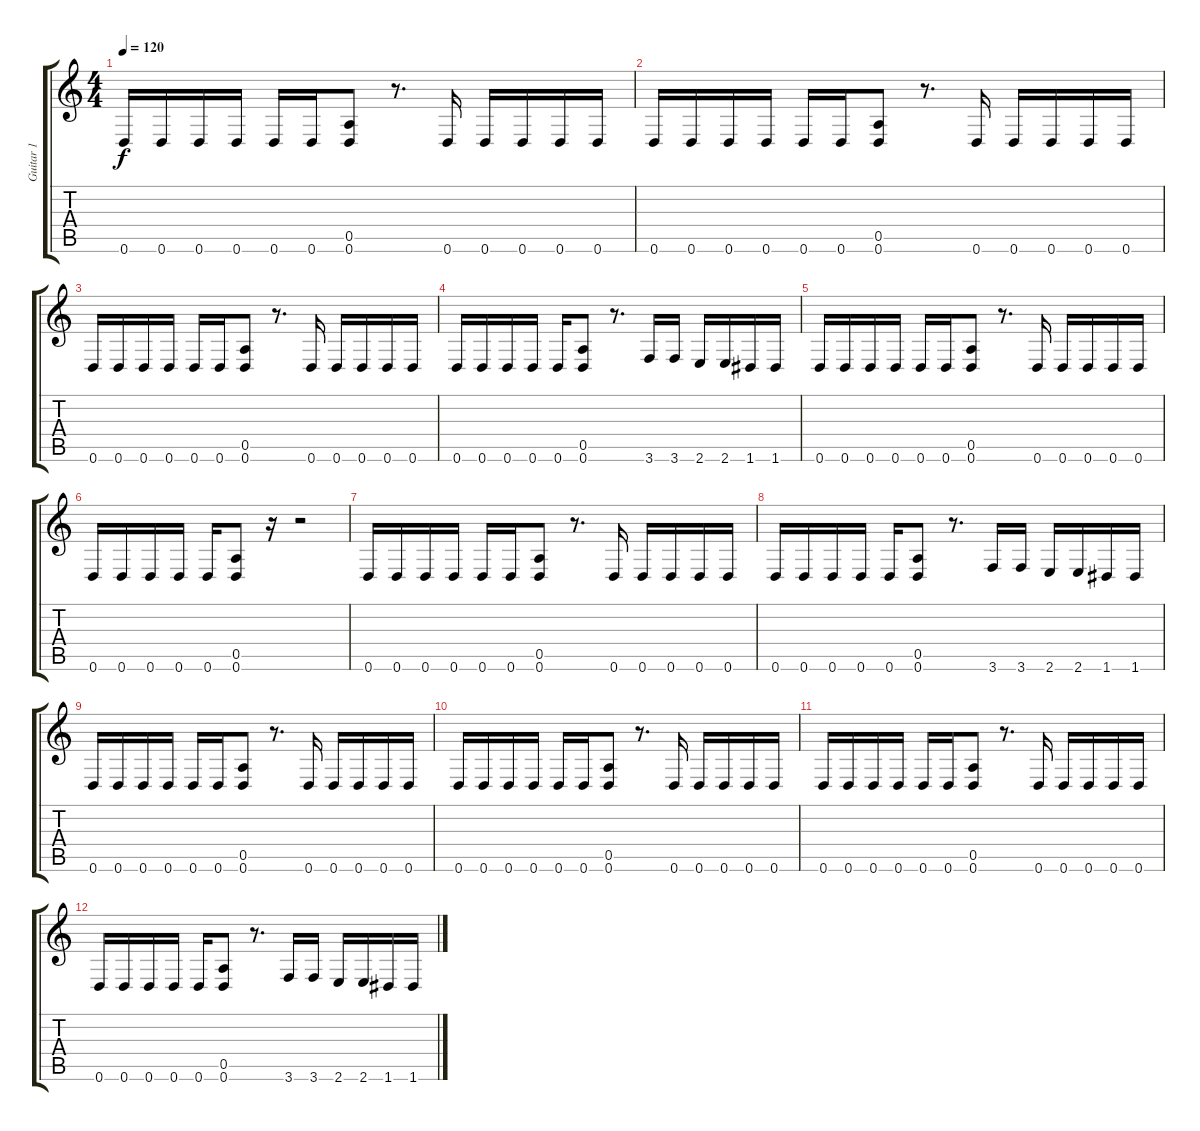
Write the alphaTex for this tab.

\track ("Guitar 1" "Guitar 1") {instrument distortionguitar}
\staff {score tabs}
\tuning (E4 B3 G3 D3 A2 D2) {hide}
\ts (4 4)
\tempo 120
\clef g2
\ks c
0.6.16{dy f} 0.6.16 0.6.16 0.6.16 0.6.16 0.6.16 (0.5 0.6).8 r.8{d} 0.6.16 0.6.16 0.6.16 0.6.16 0.6.16 |
0.6.16 0.6.16 0.6.16 0.6.16 0.6.16 0.6.16 (0.5 0.6).8 r.8{d} 0.6.16 0.6.16 0.6.16 0.6.16 0.6.16 |
0.6.16 0.6.16 0.6.16 0.6.16 0.6.16 0.6.16 (0.5 0.6).8 r.8{d} 0.6.16 0.6.16 0.6.16 0.6.16 0.6.16 |
0.6.16 0.6.16 0.6.16 0.6.16 0.6.16 (0.5 0.6).8 r.8{d} 3.6.16 3.6.16 2.6.16 2.6.16 1.6.16 1.6.16 |
0.6.16 0.6.16 0.6.16 0.6.16 0.6.16 0.6.16 (0.5 0.6).8 r.8{d} 0.6.16 0.6.16 0.6.16 0.6.16 0.6.16 |
0.6.16 0.6.16 0.6.16 0.6.16 0.6.16 (0.5 0.6).8 r.16 r.2 |
0.6.16 0.6.16 0.6.16 0.6.16 0.6.16 0.6.16 (0.5 0.6).8 r.8{d} 0.6.16 0.6.16 0.6.16 0.6.16 0.6.16 |
0.6.16 0.6.16 0.6.16 0.6.16 0.6.16 (0.5 0.6).8 r.8{d} 3.6.16 3.6.16 2.6.16 2.6.16 1.6.16 1.6.16 |
0.6.16 0.6.16 0.6.16 0.6.16 0.6.16 0.6.16 (0.5 0.6).8 r.8{d} 0.6.16 0.6.16 0.6.16 0.6.16 0.6.16 |
0.6.16 0.6.16 0.6.16 0.6.16 0.6.16 0.6.16 (0.5 0.6).8 r.8{d} 0.6.16 0.6.16 0.6.16 0.6.16 0.6.16 |
0.6.16 0.6.16 0.6.16 0.6.16 0.6.16 0.6.16 (0.5 0.6).8 r.8{d} 0.6.16 0.6.16 0.6.16 0.6.16 0.6.16 |
0.6.16 0.6.16 0.6.16 0.6.16 0.6.16 (0.5 0.6).8 r.8{d} 3.6.16 3.6.16 2.6.16 2.6.16 1.6.16 1.6.16
